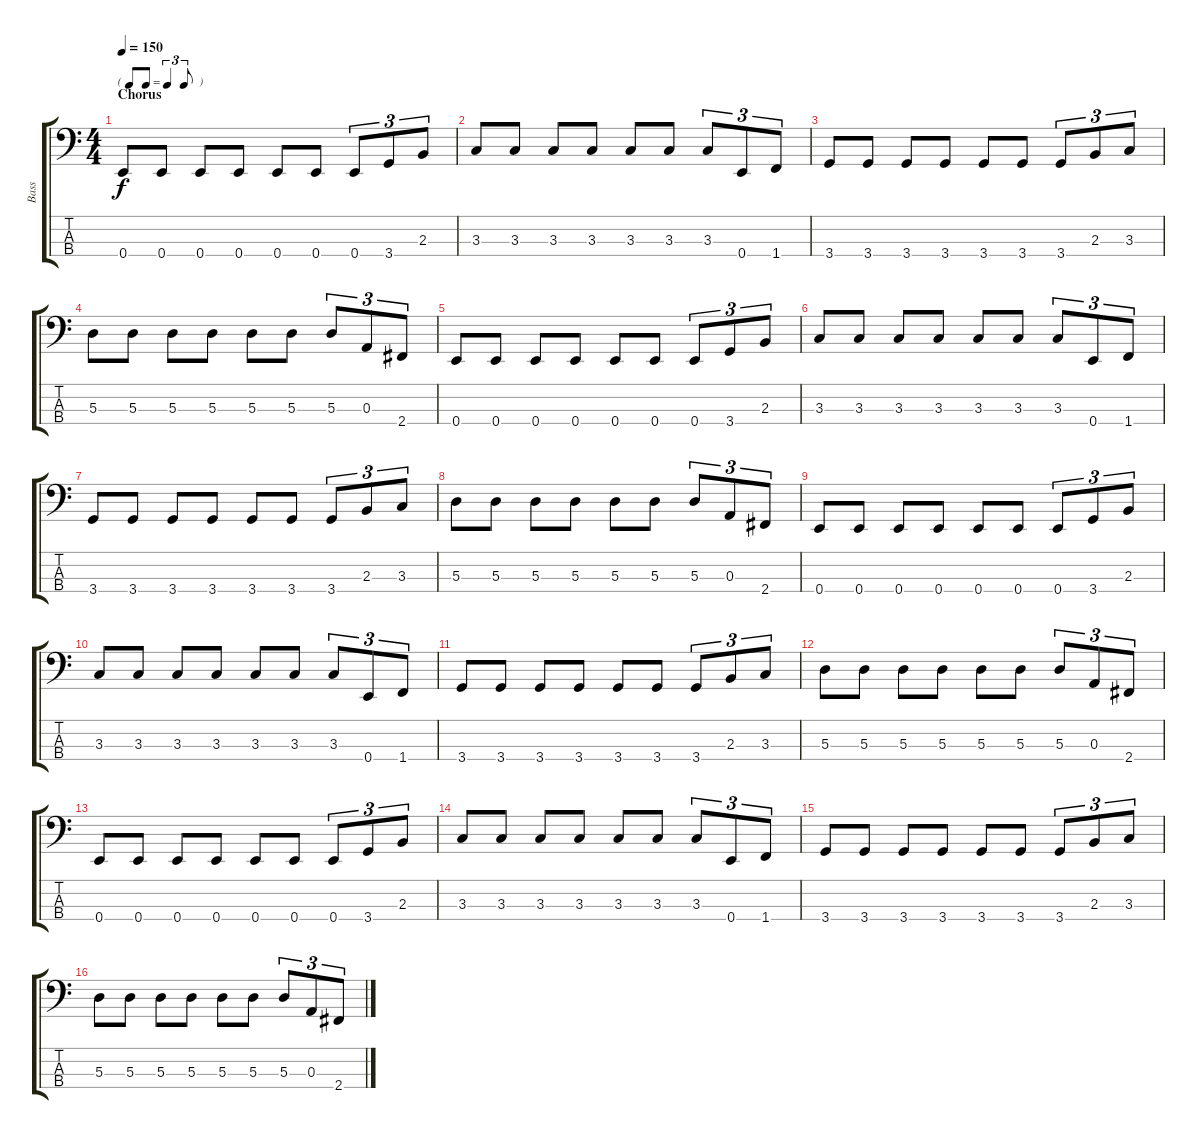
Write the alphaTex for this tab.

\track ("Bass" "Bass") {instrument electricbasspick}
\staff {score tabs}
\tuning (G2 D2 A1 E1) {hide}
\ts (4 4)
\tf triplet8th
\section ("" "Chorus")
\tempo 150
\clef f4
\ks c
0.4.8{dy f} 0.4.8 0.4.8 0.4.8 0.4.8 0.4.8 0.4.8{tu (3 2)} 3.4.8{tu (3 2)} 2.3.8{tu (3 2)} |
3.3.8 3.3.8 3.3.8 3.3.8 3.3.8 3.3.8 3.3.8{tu (3 2)} 0.4.8{tu (3 2)} 1.4.8{tu (3 2)} |
3.4.8 3.4.8 3.4.8 3.4.8 3.4.8 3.4.8 3.4.8{tu (3 2)} 2.3.8{tu (3 2)} 3.3.8{tu (3 2)} |
5.3.8 5.3.8 5.3.8 5.3.8 5.3.8 5.3.8 5.3.8{tu (3 2)} 0.3.8{tu (3 2)} 2.4.8{tu (3 2)} |
0.4.8 0.4.8 0.4.8 0.4.8 0.4.8 0.4.8 0.4.8{tu (3 2)} 3.4.8{tu (3 2)} 2.3.8{tu (3 2)} |
3.3.8 3.3.8 3.3.8 3.3.8 3.3.8 3.3.8 3.3.8{tu (3 2)} 0.4.8{tu (3 2)} 1.4.8{tu (3 2)} |
3.4.8 3.4.8 3.4.8 3.4.8 3.4.8 3.4.8 3.4.8{tu (3 2)} 2.3.8{tu (3 2)} 3.3.8{tu (3 2)} |
5.3.8 5.3.8 5.3.8 5.3.8 5.3.8 5.3.8 5.3.8{tu (3 2)} 0.3.8{tu (3 2)} 2.4.8{tu (3 2)} |
0.4.8 0.4.8 0.4.8 0.4.8 0.4.8 0.4.8 0.4.8{tu (3 2)} 3.4.8{tu (3 2)} 2.3.8{tu (3 2)} |
3.3.8 3.3.8 3.3.8 3.3.8 3.3.8 3.3.8 3.3.8{tu (3 2)} 0.4.8{tu (3 2)} 1.4.8{tu (3 2)} |
3.4.8 3.4.8 3.4.8 3.4.8 3.4.8 3.4.8 3.4.8{tu (3 2)} 2.3.8{tu (3 2)} 3.3.8{tu (3 2)} |
5.3.8 5.3.8 5.3.8 5.3.8 5.3.8 5.3.8 5.3.8{tu (3 2)} 0.3.8{tu (3 2)} 2.4.8{tu (3 2)} |
0.4.8 0.4.8 0.4.8 0.4.8 0.4.8 0.4.8 0.4.8{tu (3 2)} 3.4.8{tu (3 2)} 2.3.8{tu (3 2)} |
3.3.8 3.3.8 3.3.8 3.3.8 3.3.8 3.3.8 3.3.8{tu (3 2)} 0.4.8{tu (3 2)} 1.4.8{tu (3 2)} |
3.4.8 3.4.8 3.4.8 3.4.8 3.4.8 3.4.8 3.4.8{tu (3 2)} 2.3.8{tu (3 2)} 3.3.8{tu (3 2)} |
5.3.8 5.3.8 5.3.8 5.3.8 5.3.8 5.3.8 5.3.8{tu (3 2)} 0.3.8{tu (3 2)} 2.4.8{tu (3 2)}
